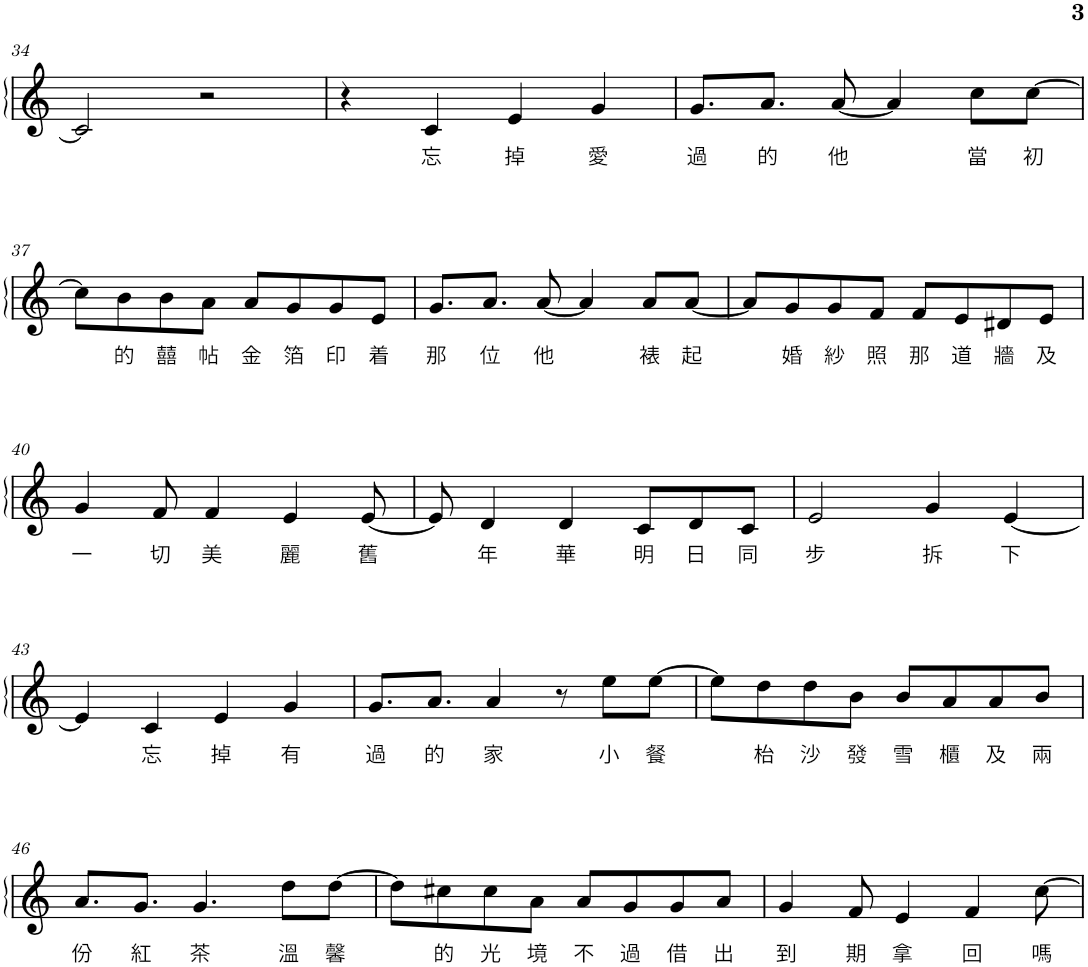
**kern	**text
*part1	*part1
*staff1	*staff1
*I"Piano	*
*I'Pno	*
!!LO:PB:g=z
*clefG2	*
*k[]	*
*M4/4	*
=34	=34
2c/]	.
2r	.
=35	=35
4r	.
!	!LO:LY:b
4c/	忘
!	!LO:LY:b
4e/	掉
!	!LO:LY:b
4g/	愛
=36	=36
!	!LO:LY:b
8.g/L	過
!	!LO:LY:b
8.a/J	的
!	!LO:LY:b
[<8a/	他
4a/]	.
!	!LO:LY:b
8cc\L	當
!	!LO:LY:b
[8cc\J	初
!!LO:LB:g=z
=37	=37
8cc\L]	.
!	!LO:LY:b
8b\	的
!	!LO:LY:b
8b\	囍
!	!LO:LY:b
8a\J	帖
!	!LO:LY:b
8a/L	金
!	!LO:LY:b
8g/	箔
!	!LO:LY:b
8g/	印
!	!LO:LY:b
8e/J	着
=38	=38
!	!LO:LY:b
8.g/L	那
!	!LO:LY:b
8.a/J	位
!	!LO:LY:b
[<8a/	他
4a/]	.
!	!LO:LY:b
8a/L	裱
!	!LO:LY:b
[<8a/J	起
=39	=39
8a/L]	.
!	!LO:LY:b
8g/	婚
!	!LO:LY:b
8g/	紗
!	!LO:LY:b
8f/J	照
!	!LO:LY:b
8f/L	那
!	!LO:LY:b
8e/	道
!	!LO:LY:b
8d#X/	牆
!	!LO:LY:b
8e/J	及
!!LO:LB:g=z
=40	=40
!	!LO:LY:b
4g/	一
!	!LO:LY:b
8f/	切
!	!LO:LY:b
4f/	美
!	!LO:LY:b
4e/	麗
!	!LO:LY:b
[8e/	舊
=41	=41
8e/]	.
!	!LO:LY:b
4d/	年
!	!LO:LY:b
4d/	華
!	!LO:LY:b
8c/L	明
!	!LO:LY:b
8d/	日
!	!LO:LY:b
8c/J	同
=42	=42
!	!LO:LY:b
2e/	步
!	!LO:LY:b
4g/	拆
!	!LO:LY:b
[4e/	下
!!LO:LB:g=z
=43	=43
4e/]	.
!	!LO:LY:b
4c/	忘
!	!LO:LY:b
4e/	掉
!	!LO:LY:b
4g/	有
=44	=44
!	!LO:LY:b
8.g/L	過
!	!LO:LY:b
8.a/J	的
!	!LO:LY:b
4a/	家
8r	.
!	!LO:LY:b
8ee\L	小
!	!LO:LY:b
[8ee\J	餐
=45	=45
8ee\L]	.
!	!LO:LY:b
8dd\	枱
!	!LO:LY:b
8dd\	沙
!	!LO:LY:b
8b\J	發
!	!LO:LY:b
8b/L	雪
!	!LO:LY:b
8a/	櫃
!	!LO:LY:b
8a/	及
!	!LO:LY:b
8b/J	兩
!!LO:LB:g=z
=46	=46
!	!LO:LY:b
8.a/L	份
!	!LO:LY:b
8.g/J	紅
!	!LO:LY:b
4.g/	茶
!	!LO:LY:b
8dd\L	溫
!	!LO:LY:b
[>8dd\J	馨
=47	=47
8dd\L]	.
!	!LO:LY:b
8cc#X\	的
!	!LO:LY:b
8cc#\	光
!	!LO:LY:b
8a\J	境
!	!LO:LY:b
8a/L	不
!	!LO:LY:b
8g/	過
!	!LO:LY:b
8g/	借
!	!LO:LY:b
8a/J	出
=48	=48
!	!LO:LY:b
4g/	到
!	!LO:LY:b
8f/	期
!	!LO:LY:b
4e/	拿
!	!LO:LY:b
4f/	回
!	!LO:LY:b
[8cc\	嗎
=	=
*-	*-
